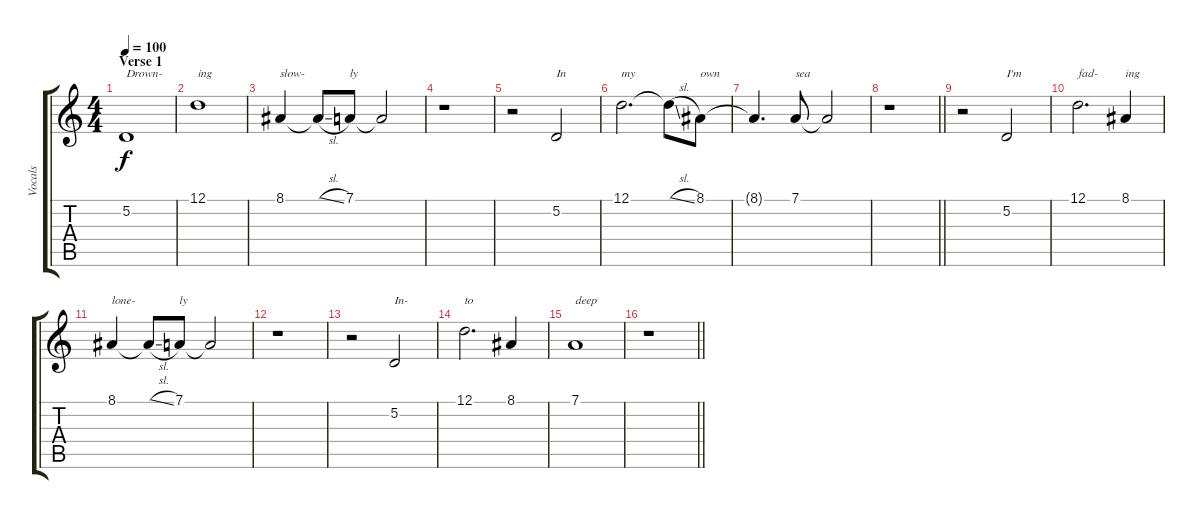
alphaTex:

\track ("Vocals" "Vocals") {instrument trumpet}
\staff {score tabs}
\tuning (D4 A3 F3 C3 G2 D2) {hide}
\ts (4 4)
\section ("" "Verse 1")
\tempo 100
\clef g2
\ks c
5.2.1{txt "Drown-" dy f} |
12.1.1{txt "ing"} |
8.1.4{txt "slow-"} 8.1{sl t}.8 7.1.8{txt "ly"} 7.1{t}.2 |
r.1 |
r.2 5.2.2{txt "In"} |
12.1.2{d txt "my"} 12.1{sl t}.8 8.1.8{txt "own"} |
8.1{t}.4{d} 7.1.8{txt "sea"} 7.1{t}.2 |
\barLineRight lightlight
r.1 |
r.2 5.2.2{txt "I'm"} |
12.1.2{d txt "fad-"} 8.1.4{txt "ing"} |
8.1.4{txt "lone-"} 8.1{sl t}.8 7.1.8{txt "ly"} 7.1{t}.2 |
r.1 |
r.2 5.2.2{txt "In-"} |
12.1.2{d txt "to"} 8.1.4 |
7.1.1{txt "deep"} |
\barLineRight lightlight
r.1
